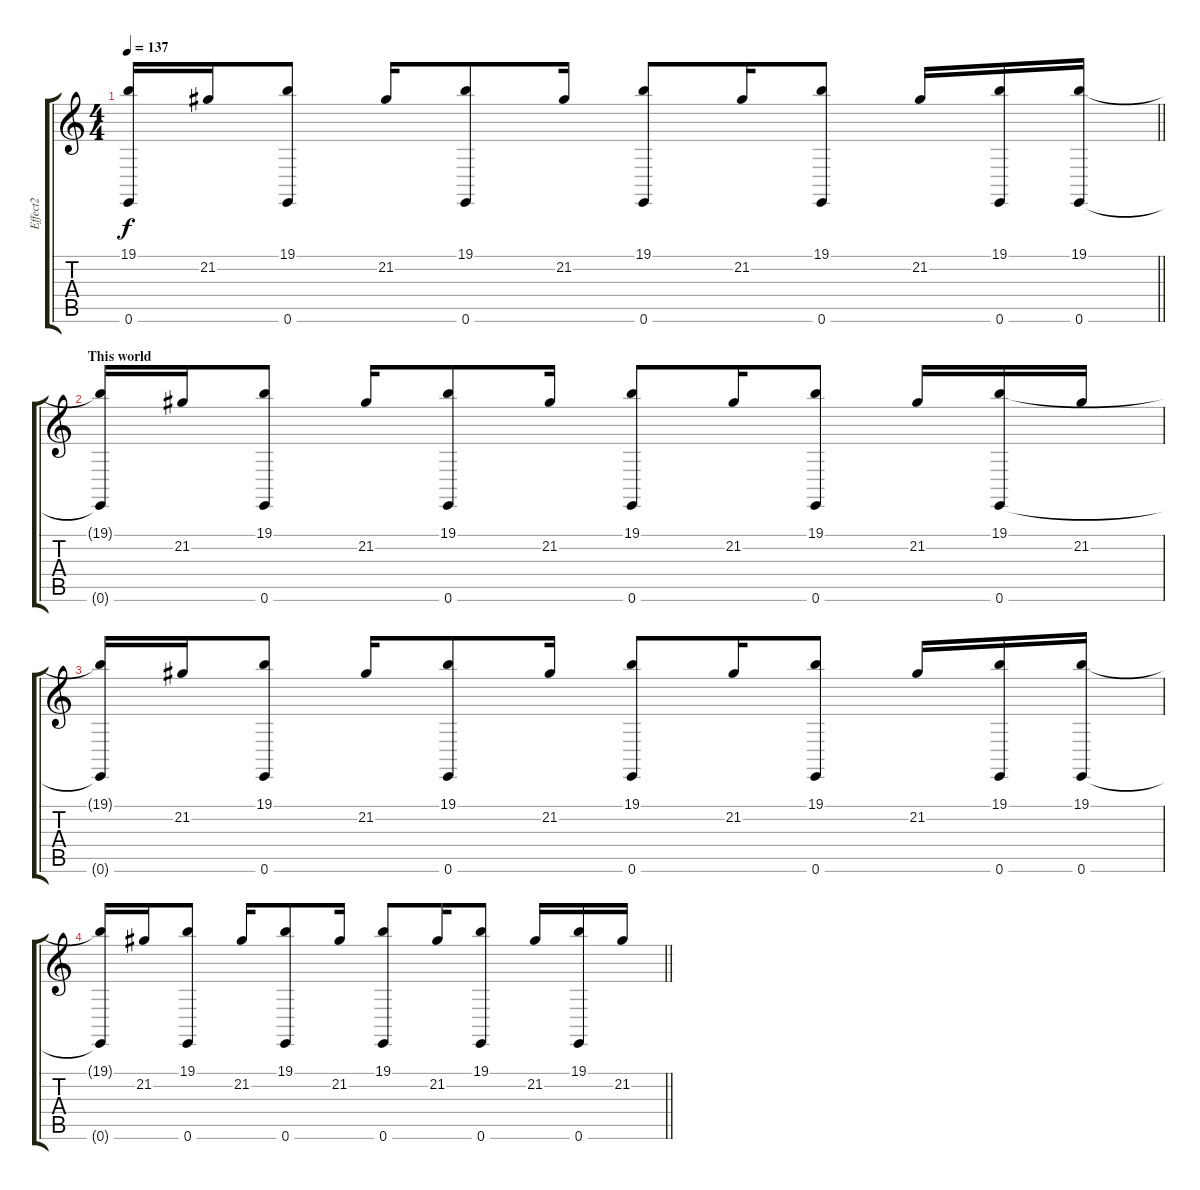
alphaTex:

\track ("Effect2" "Effect2") {instrument fx5brightness}
\staff {score tabs}
\tuning (E4 B3 G3 D3 A2 E2) {hide}
\ts (4 4)
\tempo 137
\clef g2
\barLineRight lightlight
\ks c
(19.1{t} 0.6{t}).16{dy f volume 5} 21.2.16{volume 3} (19.1 0.6).8 21.2.16 (19.1 0.6).8 21.2.16 (19.1 0.6).8 21.2.16 (19.1 0.6).8 21.2.16 (19.1 0.6).16{volume 5} (19.1 0.6).16 |
\section ("" "This world ")
(19.1{t} 0.6{t}).16{volume 5} 21.2.16 (19.1 0.6).8 21.2.16 (19.1 0.6).8 21.2.16 (19.1 0.6).8 21.2.16 (19.1 0.6).8 21.2.16 (19.1 0.6).16 21.2.16 |
(19.1{t} 0.6{t}).16{volume 5} 21.2.16{volume 3} (19.1 0.6).8 21.2.16 (19.1 0.6).8 21.2.16 (19.1 0.6).8 21.2.16 (19.1 0.6).8 21.2.16 (19.1 0.6).16{volume 5} (19.1 0.6).16 |
\barLineRight lightlight
(19.1{t} 0.6{t}).16{volume 5} 21.2.16 (19.1 0.6).8 21.2.16 (19.1 0.6).8 21.2.16 (19.1 0.6).8 21.2.16 (19.1 0.6).8 21.2.16 (19.1 0.6).16 21.2.16
